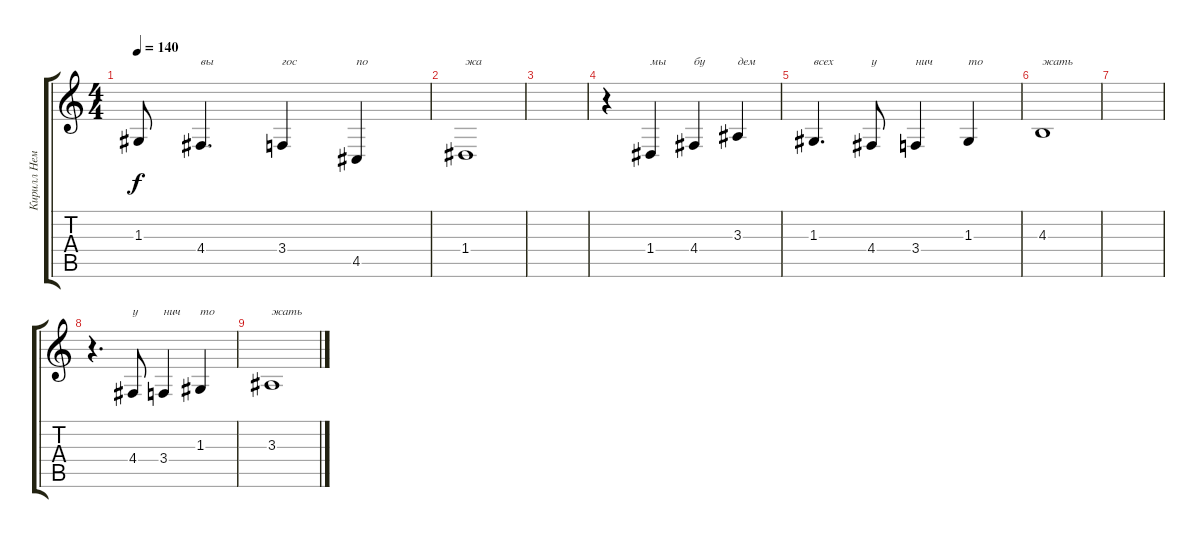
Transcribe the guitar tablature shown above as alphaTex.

\track ("Кирилл Немоляев" "Кирилл Нем") {instrument synthbrass1}
\staff {score tabs}
\tuning (E4 B3 G3 D3 A2 E2) {hide}
\ts (4 4)
\tempo 140
\clef g2
\ks c
1.3{t}.8{dy f} 4.4.4{d txt "вы"} 3.4.4{txt "гос"} 4.5.4{txt "по"} |
1.4.1{txt "жа"} |
|
r.4 1.4.4{txt "мы"} 4.4.4{txt "бу"} 3.3.4{txt "дем"} |
1.3.4{d txt "всех"} 4.4.8{txt "у"} 3.4.4{txt "нич"} 1.3.4{txt "то"} |
4.3.1{txt "жать"} |
|
r.4{d} 4.4.8{txt "у"} 3.4.4{txt "нич"} 1.3.4{txt "то"} |
3.3.1{txt "жать"}
